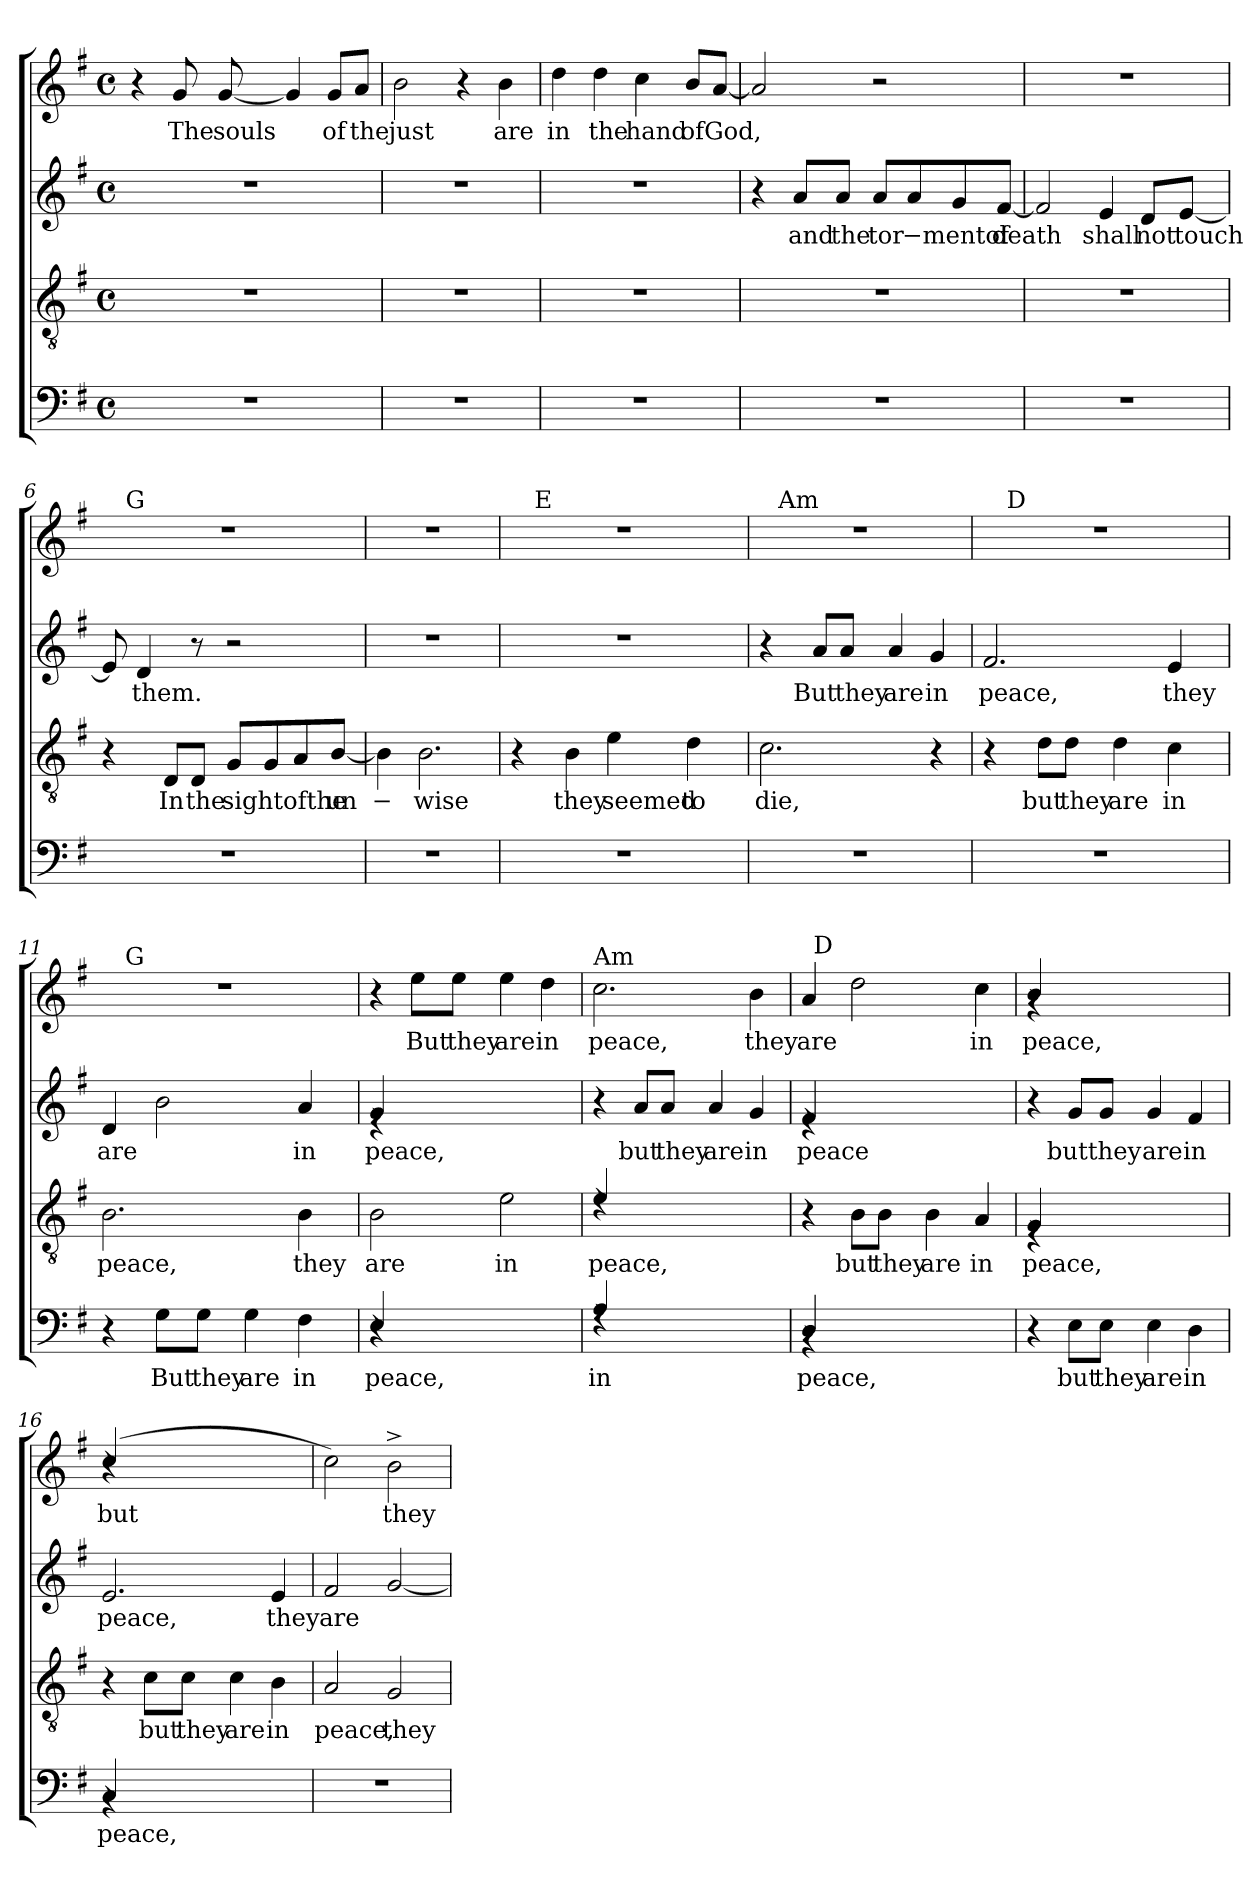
**kern	**text	**kern	**text	**kern	**text	**kern	**text
*part4	*part4	*part3	*part3	*part2	*part2	*part1	*part1
*staff4	*staff4	*staff3	*staff3	*staff2	*staff2	*staff1	*staff1
*clefF4	*	*clefGv2	*	*clefG2	*	*clefG2	*
*k[f#]	*	*k[f#]	*	*k[f#]	*	*k[f#]	*
*G:	*	*G:	*	*G:	*	*G:	*
*M4/4	*	*M4/4	*	*M4/4	*	*M4/4	*
*met(c)	*	*met(c)	*	*met(c)	*	*met(c)	*
=1	=1	=1	=1	=1	=1	=1	=1
1r	.	1r	.	1r	.	4r	.
!	!	!	!	!	!	!	!LO:LY:b
.	.	.	.	.	.	8g/	The
!	!	!	!	!	!	!	!LO:LY:b
.	.	.	.	.	.	[<8g/	souls
.	.	.	.	.	.	4g/]	.
!	!	!	!	!	!	!	!LO:LY:b
.	.	.	.	.	.	8g/L	of
!	!	!	!	!	!	!	!LO:LY:b
.	.	.	.	.	.	8a/J	the
=2	=2	=2	=2	=2	=2	=2	=2
!	!	!	!	!	!	!	!LO:LY:b
1r	.	1r	.	1r	.	2b\	just
.	.	.	.	.	.	4r	.
!	!	!	!	!	!	!	!LO:LY:b
.	.	.	.	.	.	4b\	are
=3	=3	=3	=3	=3	=3	=3	=3
!	!	!	!	!	!	!	!LO:LY:b
1r	.	1r	.	1r	.	4dd\	in
!	!	!	!	!	!	!	!LO:LY:b
.	.	.	.	.	.	4dd\	the
!	!	!	!	!	!	!	!LO:LY:b
.	.	.	.	.	.	4cc\	hand
!	!	!	!	!	!	!	!LO:LY:b
.	.	.	.	.	.	8b/L	ofGod,
.	.	.	.	.	.	[<8a/J	.
=4	=4	=4	=4	=4	=4	=4	=4
1r	.	1r	.	4r	.	2a/]	.
!	!	!	!	!	!LO:LY:b	!	!
.	.	.	.	8a/L	and	.	.
!	!	!	!	!	!LO:LY:b	!	!
.	.	.	.	8a/J	the	.	.
!	!	!	!	!	!LO:LY:b	!	!
.	.	.	.	8a/L	tor	2r	.
!	!	!	!	!	!LO:LY:b:rj	!	!
.	.	.	.	8a/	−mentof	.	.
.	.	.	.	8g/	.	.	.
!	!	!	!	!	!LO:LY:b	!	!
.	.	.	.	[<8f#/J	death	.	.
=5	=5	=5	=5	=5	=5	=5	=5
1r	.	1r	.	2f#/]	.	1r	.
!	!	!	!	!	!LO:LY:b	!	!
.	.	.	.	4e/	shall	.	.
!	!	!	!	!	!LO:LY:b	!	!
.	.	.	.	8d/L	not	.	.
!	!	!	!	!	!LO:LY:b	!	!
.	.	.	.	[<8e/J	touch	.	.
!!LO:LB:g=z
=6	=6	=6	=6	=6	=6	=6	=6
*	*	*	*	*	*	*^	*
1r	.	4r	.	8e/]	.	1r	16.ryy	.
!	!	!	!	!	!	!	!LO:TX:a:t=G	!
.	.	.	.	.	.	.	2ryy	.
!	!	!	!	!	!LO:LY:b	!	!	!
.	.	.	.	4d/	them.	.	.	.
!	!	!	!LO:LY:b	!	!	!	!	!
.	.	8D/L	In	.	.	.	.	.
!	!	!	!LO:LY:b	!	!	!	!	!
.	.	8D/J	the	8r	.	.	.	.
!	!	!	!LO:LY:b	!	!	!	!	!
.	.	8G/L	sightofthe	2r	.	.	.	.
.	.	.	.	.	.	.	4ryy	.
.	.	8G/	.	.	.	.	.	.
.	.	8A/	.	.	.	.	.	.
.	.	.	.	.	.	.	8ryy	.
!	!	!	!LO:LY:b	!	!	!	!	!
.	.	[>8B/J	un	.	.	.	.	.
.	.	.	.	.	.	.	32ryy	.
=7	=7	=7	=7	=7	=7	=7	=7	=7
!	!	!	!LO:LY:b	!	!	!	!	!
*	*	*	*	*	*	*v	*v	*
1r	.	4B\]	−	1r	.	1r	.
!	!	!	!LO:LY:b	!	!	!	!
.	.	2.B\	wise	.	.	.	.
=8	=8	=8	=8	=8	=8	=8	=8
*	*	*	*	*	*	*^	*
1r	.	4r	.	1r	.	1r	16.ryy	.
!	!	!	!	!	!	!	!LO:TX:a:t=E	!
.	.	.	.	.	.	.	2ryy	.
!	!	!	!LO:LY:b	!	!	!	!	!
.	.	4B\	they	.	.	.	.	.
!	!	!	!LO:LY:b	!	!	!	!	!
.	.	4e\	seemed	.	.	.	.	.
.	.	.	.	.	.	.	4ryy	.
!	!	!	!LO:LY:b	!	!	!	!	!
.	.	4d\	to	.	.	.	.	.
.	.	.	.	.	.	.	8ryy	.
.	.	.	.	.	.	.	32ryy	.
=9	=9	=9	=9	=9	=9	=9	=9	=9
!	!	!	!LO:LY:b	!	!	!	!	!
1r	.	2.c\	die,	4r	.	1r	16ryy	.
!	!	!	!	!	!	!	!LO:TX:a:t=Am	!
.	.	.	.	.	.	.	2...ryy	.
!	!	!	!	!	!LO:LY:b	!	!	!
.	.	.	.	8a/L	But	.	.	.
!	!	!	!	!	!LO:LY:b	!	!	!
.	.	.	.	8a/J	they	.	.	.
!	!	!	!	!	!LO:LY:b	!	!	!
.	.	.	.	4a/	are	.	.	.
!	!	!	!	!	!LO:LY:b	!	!	!
.	.	4r	.	4g/	in	.	.	.
=10	=10	=10	=10	=10	=10	=10	=10	=10
!	!	!	!	!	!LO:LY:b	!	!	!
1r	.	4r	.	2.f#/	peace,	1r	16.ryy	.
!	!	!	!	!	!	!	!LO:TX:a:t=D	!
.	.	.	.	.	.	.	2ryy	.
!	!	!	!LO:LY:b	!	!	!	!	!
.	.	8d\L	but	.	.	.	.	.
!	!	!	!LO:LY:b	!	!	!	!	!
.	.	8d\J	they	.	.	.	.	.
!	!	!	!LO:LY:b	!	!	!	!	!
.	.	4d\	are	.	.	.	.	.
.	.	.	.	.	.	.	4ryy	.
!	!	!	!LO:LY:b	!	!LO:LY:b	!	!	!
.	.	4c\	in	4e/	they	.	.	.
.	.	.	.	.	.	.	8ryy	.
.	.	.	.	.	.	.	32ryy	.
!!LO:LB:g=z	!!
=11	=11	=11	=11	=11	=11	=11	=11	=11
!	!	!	!LO:LY:b	!	!LO:LY:b	!	!	!
4r	.	2.B\	peace,	4d/	are	1r	16.ryy	.
!	!	!	!	!	!	!	!LO:TX:a:t=G	!
.	.	.	.	.	.	.	2ryy	.
!	!LO:LY:b	!	!	!	!	!	!	!
8G\L	But	.	.	2b\	.	.	.	.
!	!LO:LY:b	!	!	!	!	!	!	!
8G\J	they	.	.	.	.	.	.	.
!	!LO:LY:b	!	!	!	!	!	!	!
4G\	are	.	.	.	.	.	.	.
.	.	.	.	.	.	.	4ryy	.
!	!LO:LY:b	!	!LO:LY:b	!	!LO:LY:b	!	!	!
4F#\	in	4B\	they	4a/	in	.	.	.
.	.	.	.	.	.	.	8ryy	.
.	.	.	.	.	.	.	32ryy	.
=12	=12	=12	=12	=12	=12	=12	=12	=12
!	!	!	!	!	!	!LO:TX:a:t=Em	!	!
!LO:N:head=solid	!LO:LY:b	!	!LO:LY:b	!LO:N:head=solid	!LO:LY:b	!	!	!
*^	*	*	*	*^	*	*v	*v	*
4E/	4rC	peace,	2B\	are	4g/	4re	peace,	4r	.
!	!	!	!	!	!	!	!	!	!LO:LY:b
2.ryy	2.ryy	.	.	.	2.ryy	2.ryy	.	8ee\L	But
!	!	!	!	!	!	!	!	!	!LO:LY:b
.	.	.	.	.	.	.	.	8ee\J	they
!	!	!	!	!LO:LY:b	!	!	!	!	!LO:LY:b
.	.	.	2e\	in	.	.	.	4ee\	are
!	!	!	!	!	!	!	!	!	!LO:LY:b
.	.	.	.	.	.	.	.	4dd\	in
*	*	*	*	*	*v	*v	*	*	*
=13	=13	=13	=13	=13	=13	=13	=13	=13
!	!	!	!	!	!	!	!LO:TX:a:t=Am	!
!LO:N:head=solid	!	!LO:LY:b	!LO:N:head=solid	!LO:LY:b	!	!	!	!LO:LY:b
*	*	*	*^	*	*	*	*	*
4A/	4rF	in	4e/	4rc	peace,	4r	.	2.cc\	peace,
!	!	!	!	!	!	!	!LO:LY:b	!	!
2.ryy	2.ryy	.	2.ryy	2.ryy	.	8a/L	but	.	.
!	!	!	!	!	!	!	!LO:LY:b	!	!
.	.	.	.	.	.	8a/J	they	.	.
!	!	!	!	!	!	!	!LO:LY:b	!	!
.	.	.	.	.	.	4a/	are	.	.
!	!	!	!	!	!	!	!LO:LY:b	!	!LO:LY:b
.	.	.	.	.	.	4g/	in	4b\	they
*	*	*	*v	*v	*	*	*	*	*
=14	=14	=14	=14	=14	=14	=14	=14	=14
!LO:N:head=solid	!	!LO:LY:b	!	!	!LO:N:head=solid	!LO:LY:b	!	!LO:LY:b
*	*	*	*	*	*^	*	*^	*
4D/	4rBB	peace,	4r	.	4f#/	4rd	peace	4a/	32ryy	are
!	!	!	!	!	!	!	!	!	!LO:TX:a:t=D	!
.	.	.	.	.	.	.	.	.	2ryy	.
!	!	!	!	!LO:LY:b	!	!	!	!	!	!
2.ryy	2.ryy	.	8B\L	but	2.ryy	2.ryy	.	2dd>\	.	.
!	!	!	!	!LO:LY:b	!	!	!	!	!	!
.	.	.	8B\J	they	.	.	.	.	.	.
!	!	!	!	!LO:LY:b	!	!	!	!	!	!
.	.	.	4B\	are	.	.	.	.	.	.
.	.	.	.	.	.	.	.	.	4...ryy	.
!	!	!	!	!LO:LY:b	!	!	!	!	!	!LO:LY:b
.	.	.	4A/	in	.	.	.	4cc>\	.	in
*v	*v	*	*	*	*v	*v	*	*	*	*
!!LO:PB:g=z	!!
=15	=15	=15	=15	=15	=15	=15	=15	=15
!	!	!LO:N:head=solid	!LO:LY:b	!	!	!LO:N:head=solid	!	!LO:LY:b
*	*	*^	*	*	*	*	*	*
4r	.	4G/	4rE	peace,	4r	.	4b/	4rg	peace,
!	!LO:LY:b	!	!	!	!	!LO:LY:b	!	!	!
8E\L	but	2.ryy	2.ryy	.	8g/L	butthey	2.ryy	2.ryy	.
!	!LO:LY:b	!	!	!	!	!	!	!	!
8E\J	they	.	.	.	8g/J	.	.	.	.
!	!LO:LY:b	!	!	!	!	!LO:LY:b	!	!	!
4E\	are	.	.	.	4g/	are	.	.	.
!	!LO:LY:b	!	!	!	!	!LO:LY:b	!	!	!
4D\	in	.	.	.	4f#/	in	.	.	.
*	*	*v	*v	*	*	*	*	*	*
=16	=16	=16	=16	=16	=16	=16	=16	=16
!LO:N:head=solid	!LO:LY:b	!	!	!	!LO:LY:b	!LO:N:head=solid	!	!LO:LY:b
*^	*	*	*	*	*	*	*	*
4C/	4rAA	peace,	4r	.	2.e/	peace,	(4cc/	4ra	but
!	!	!	!	!LO:LY:b	!	!	!	!	!
2.ryy	2.ryy	.	8c\L	but	.	.	2.ryy	2.ryy	.
!	!	!	!	!LO:LY:b	!	!	!	!	!
.	.	.	8c\J	they	.	.	.	.	.
!	!	!	!	!LO:LY:b	!	!	!	!	!
.	.	.	4c\	are	.	.	.	.	.
!	!	!	!	!LO:LY:b	!	!LO:LY:b	!	!	!
.	.	.	4B\	in	4e/	they	.	.	.
*v	*v	*	*	*	*	*	*v	*v	*
=17	=17	=17	=17	=17	=17	=17	=17
!	!	!	!LO:LY:b	!	!LO:LY:b	!	!
1r	.	2A/	peace,	2f#/	are	2cc\)	.
!	!	!	!LO:LY:b	!	!	!	!LO:LY:b
.	.	2G/	they	[<2g/	.	2b>^>\	they
=	=	=	=	=	=	=	=
*-	*-	*-	*-	*-	*-	*-	*-
